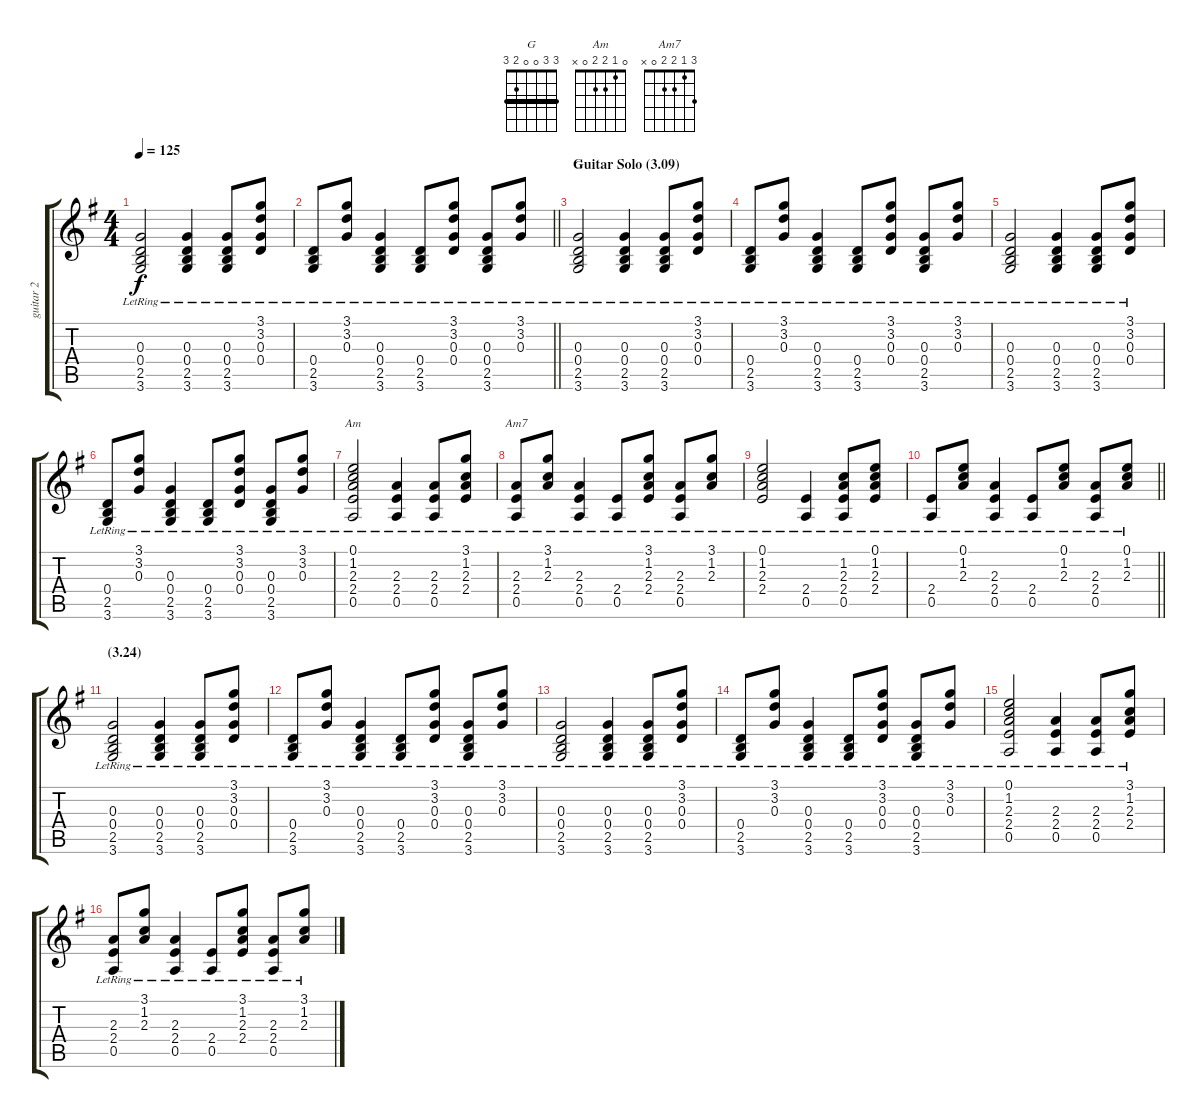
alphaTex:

\track ("guitar 2" "guitar 2") {instrument acousticguitarnylon}
\staff {score tabs}
\tuning (E4 B3 G3 D3 A2 E2) {hide}
\chord ("G" 3 3 0 0 2 3) {barre 3}
\chord ("Am" 0 1 2 2 0 x)
\chord ("Am7" 3 1 2 2 0 x)
\ts (4 4)
\tempo 125
\clef g2
\ks g
(0.3{lr} 0.4{lr} 2.5{lr} 3.6{lr}).2{dy f} (0.3{lr} 0.4{lr} 2.5{lr} 3.6{lr}).4 (0.3{lr} 0.4{lr} 2.5{lr} 3.6{lr}).8 (3.1{lr} 3.2{lr} 0.3{lr} 0.4{lr}).8 |
\barLineRight lightlight
(0.4{lr} 2.5{lr} 3.6{lr}).8 (3.1{lr} 3.2{lr} 0.3{lr}).8 (0.3{lr} 0.4{lr} 2.5{lr} 3.6{lr}).4 (0.4{lr} 2.5{lr} 3.6{lr}).8 (3.1{lr} 3.2{lr} 0.3{lr} 0.4{lr}).8 (0.3{lr} 0.4{lr} 2.5{lr} 3.6{lr}).8 (3.1{lr} 3.2{lr} 0.3{lr}).8 |
\section ("" "Guitar Solo (3.09)")
(0.3{lr} 0.4{lr} 2.5{lr} 3.6{lr}).2{ch "G"} (0.3{lr} 0.4{lr} 2.5{lr} 3.6{lr}).4 (0.3{lr} 0.4{lr} 2.5{lr} 3.6{lr}).8 (3.1{lr} 3.2{lr} 0.3{lr} 0.4{lr}).8 |
(0.4{lr} 2.5{lr} 3.6{lr}).8 (3.1{lr} 3.2{lr} 0.3{lr}).8 (0.3{lr} 0.4{lr} 2.5{lr} 3.6{lr}).4 (0.4{lr} 2.5{lr} 3.6{lr}).8 (3.1{lr} 3.2{lr} 0.3{lr} 0.4{lr}).8 (0.3{lr} 0.4{lr} 2.5{lr} 3.6{lr}).8 (3.1{lr} 3.2{lr} 0.3{lr}).8 |
(0.3{lr} 0.4{lr} 2.5{lr} 3.6{lr}).2 (0.3{lr} 0.4{lr} 2.5{lr} 3.6{lr}).4 (0.3{lr} 0.4{lr} 2.5{lr} 3.6{lr}).8 (3.1{lr} 3.2{lr} 0.3{lr} 0.4{lr}).8 |
(0.4{lr} 2.5{lr} 3.6{lr}).8 (3.1{lr} 3.2{lr} 0.3{lr}).8 (0.3{lr} 0.4{lr} 2.5{lr} 3.6{lr}).4 (0.4{lr} 2.5{lr} 3.6{lr}).8 (3.1{lr} 3.2{lr} 0.3{lr} 0.4{lr}).8 (0.3{lr} 0.4{lr} 2.5{lr} 3.6{lr}).8 (3.1{lr} 3.2{lr} 0.3{lr}).8 |
(0.1{lr} 1.2{lr} 2.3{lr} 2.4{lr} 0.5{lr}).2{ch "Am"} (2.3{lr} 2.4{lr} 0.5{lr}).4 (2.3{lr} 2.4{lr} 0.5{lr}).8 (3.1{lr} 1.2{lr} 2.3{lr} 2.4{lr}).8 |
(2.3{lr} 2.4{lr} 0.5{lr}).8{ch "Am7"} (3.1{lr} 1.2{lr} 2.3{lr}).8 (2.3{lr} 2.4{lr} 0.5{lr}).4 (2.4{lr} 0.5{lr}).8 (3.1{lr} 1.2{lr} 2.3{lr} 2.4{lr}).8 (2.3{lr} 2.4{lr} 0.5{lr}).8 (3.1{lr} 1.2{lr} 2.3{lr}).8 |
(0.1{lr} 1.2{lr} 2.3{lr} 2.4{lr}).2 (2.4{lr} 0.5{lr}).4 (1.2{lr} 2.3{lr} 2.4{lr} 0.5{lr}).8 (0.1{lr} 1.2{lr} 2.3{lr} 2.4{lr}).8 |
\barLineRight lightlight
(2.4{lr} 0.5{lr}).8 (0.1{lr} 1.2{lr} 2.3{lr}).8 (2.3{lr} 2.4{lr} 0.5{lr}).4 (2.4{lr} 0.5{lr}).8 (0.1{lr} 1.2{lr} 2.3{lr}).8 (2.3{lr} 2.4{lr} 0.5{lr}).8 (0.1{lr} 1.2{lr} 2.3{lr}).8 |
\section ("" "(3.24)")
(0.3{lr} 0.4{lr} 2.5{lr} 3.6{lr}).2 (0.3{lr} 0.4{lr} 2.5{lr} 3.6{lr}).4 (0.3{lr} 0.4{lr} 2.5{lr} 3.6{lr}).8 (3.1{lr} 3.2{lr} 0.3{lr} 0.4{lr}).8 |
(0.4{lr} 2.5{lr} 3.6{lr}).8 (3.1{lr} 3.2{lr} 0.3{lr}).8 (0.3{lr} 0.4{lr} 2.5{lr} 3.6{lr}).4 (0.4{lr} 2.5{lr} 3.6{lr}).8 (3.1{lr} 3.2{lr} 0.3{lr} 0.4{lr}).8 (0.3{lr} 0.4{lr} 2.5{lr} 3.6{lr}).8 (3.1{lr} 3.2{lr} 0.3{lr}).8 |
(0.3{lr} 0.4{lr} 2.5{lr} 3.6{lr}).2 (0.3{lr} 0.4{lr} 2.5{lr} 3.6{lr}).4 (0.3{lr} 0.4{lr} 2.5{lr} 3.6{lr}).8 (3.1{lr} 3.2{lr} 0.3{lr} 0.4{lr}).8 |
(0.4{lr} 2.5{lr} 3.6{lr}).8 (3.1{lr} 3.2{lr} 0.3{lr}).8 (0.3{lr} 0.4{lr} 2.5{lr} 3.6{lr}).4 (0.4{lr} 2.5{lr} 3.6{lr}).8 (3.1{lr} 3.2{lr} 0.3{lr} 0.4{lr}).8 (0.3{lr} 0.4{lr} 2.5{lr} 3.6{lr}).8 (3.1{lr} 3.2{lr} 0.3{lr}).8 |
(0.1{lr} 1.2{lr} 2.3{lr} 2.4{lr} 0.5{lr}).2 (2.3{lr} 2.4{lr} 0.5{lr}).4 (2.3{lr} 2.4{lr} 0.5{lr}).8 (3.1{lr} 1.2{lr} 2.3{lr} 2.4{lr}).8 |
(2.3{lr} 2.4{lr} 0.5{lr}).8 (3.1{lr} 1.2{lr} 2.3{lr}).8 (2.3{lr} 2.4{lr} 0.5{lr}).4 (2.4{lr} 0.5{lr}).8 (3.1{lr} 1.2{lr} 2.3{lr} 2.4{lr}).8 (2.3{lr} 2.4{lr} 0.5{lr}).8 (3.1{lr} 1.2{lr} 2.3{lr}).8
